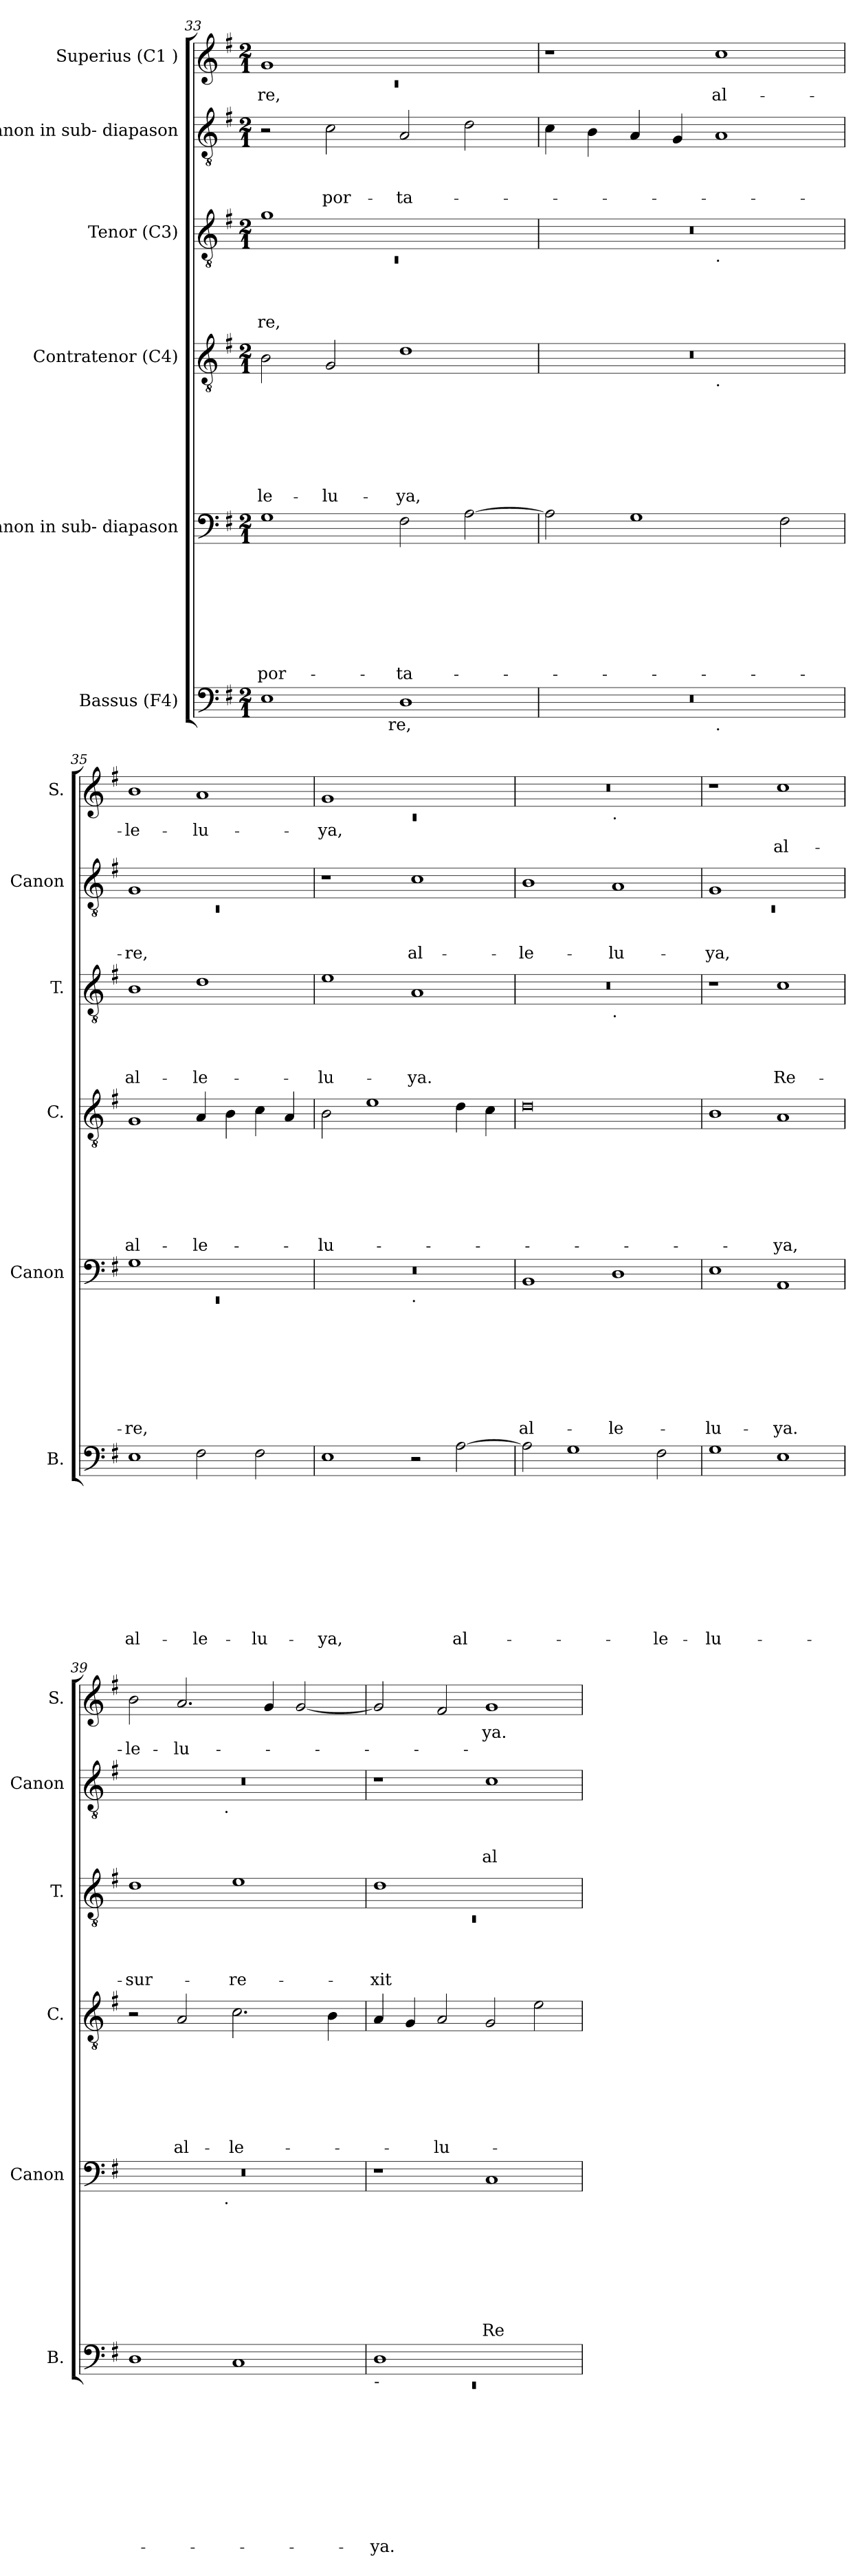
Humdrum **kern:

**kern	**text	**text	**text	**text	**text	**text	**text	**text	**text	**text	**kern	**text	**text	**text	**text	**text	**text	**text	**text	**kern	**text	**text	**text	**text	**text	**text	**text	**kern	**text	**text	**text	**text	**kern	**text	**text	**text	**kern	**text	**text
*part6	*part6	*part6	*part6	*part6	*part6	*part6	*part6	*part6	*part6	*part6	*part5	*part5	*part5	*part5	*part5	*part5	*part5	*part5	*part5	*part4	*part4	*part4	*part4	*part4	*part4	*part4	*part4	*part3	*part3	*part3	*part3	*part3	*part2	*part2	*part2	*part2	*part1	*part1	*part1
*staff6	*staff6	*staff6	*staff6	*staff6	*staff6	*staff6	*staff6	*staff6	*staff6	*staff6	*staff5	*staff5	*staff5	*staff5	*staff5	*staff5	*staff5	*staff5	*staff5	*staff4	*staff4	*staff4	*staff4	*staff4	*staff4	*staff4	*staff4	*staff3	*staff3	*staff3	*staff3	*staff3	*staff2	*staff2	*staff2	*staff2	*staff1	*staff1	*staff1
*I"Bassus (F4)	*	*	*	*	*	*	*	*	*	*	*I"Canon in sub- diapason	*	*	*	*	*	*	*	*	*I"Contratenor (C4)	*	*	*	*	*	*	*	*I"Tenor (C3)	*	*	*	*	*I"Canon in sub- diapason	*	*	*	*I"Superius (C1 )	*	*
*I'B.	*	*	*	*	*	*	*	*	*	*	*I'Canon	*	*	*	*	*	*	*	*	*I'C.	*	*	*	*	*	*	*	*I'T.	*	*	*	*	*I'Canon	*	*	*	*I'S.	*	*
*clefF4	*	*	*	*	*	*	*	*	*	*	*clefF4	*	*	*	*	*	*	*	*	*clefGv2	*	*	*	*	*	*	*	*clefGv2	*	*	*	*	*clefGv2	*	*	*	*clefG2	*	*
*k[f#]	*	*	*	*	*	*	*	*	*	*	*k[f#]	*	*	*	*	*	*	*	*	*k[f#]	*	*	*	*	*	*	*	*k[f#]	*	*	*	*	*k[f#]	*	*	*	*k[f#]	*	*
*G:	*	*	*	*	*	*	*	*	*	*	*G:	*	*	*	*	*	*	*	*	*G:	*	*	*	*	*	*	*	*G:	*	*	*	*	*G:	*	*	*	*G:	*	*
*M2/1	*	*	*	*	*	*	*	*	*	*	*M2/1	*	*	*	*	*	*	*	*	*M2/1	*	*	*	*	*	*	*	*M2/1	*	*	*	*	*M2/1	*	*	*	*M2/1	*	*
=33	=33	=33	=33	=33	=33	=33	=33	=33	=33	=33	=33	=33	=33	=33	=33	=33	=33	=33	=33	=33	=33	=33	=33	=33	=33	=33	=33	=33	=33	=33	=33	=33	=33	=33	=33	=33	=33	=33	=33
*	*	*	*	*	*	*	*	*	*	*	*	*	*	*	*	*	*	*	*	*	*	*	*	*	*	*	*	*^	*	*	*	*	*	*	*	*	*^	*	*
!	!	!	!	!	!	!	!	!	!	!	!	!	!	!	!	!	!	!	!LO:LY:b	!	!	!	!	!	!	!	!LO:LY:b	!	!LO:N:vis=1	!	!	!	!LO:LY:b	!	!	!	!	!	!LO:N:vis=1	!LO:LY:b	!
*^	*	*	*	*	*	*	*	*	*	*	*	*	*	*	*	*	*	*	*	*	*	*	*	*	*	*	*	*	*	*	*	*	*	*	*	*	*	*	*	*	*
1E	2ryy	.	.	.	.	.	.	.	.	.	.	1G	.	.	.	.	.	.	.	por-	2B\	.	.	.	.	.	.	-le-	1g	0rC	.	.	.	-re,	2r	.	.	.	1g	0rc	-re,	.
!	!	!	!	!	!	!	!	!	!	!	!	!	!	!	!	!	!	!	!	!	!	!	!	!	!	!	!	!LO:LY:b	!	!	!	!	!	!	!	!	!	!LO:LY:b	!	!	!	!
.	4...ryy	.	.	.	.	.	.	.	.	.	.	.	.	.	.	.	.	.	.	.	2G/	.	.	.	.	.	.	-lu-	.	.	.	.	.	.	2c\	.	.	por-	.	.	.	.
!	!LO:TX:b:t=re,	!	!	!	!	!	!	!	!	!	!	!	!	!	!	!	!	!	!	!	!	!	!	!	!	!	!	!	!	!	!	!	!	!	!	!	!	!	!	!	!	!
.	1ryy	.	.	.	.	.	.	.	.	.	.	.	.	.	.	.	.	.	.	.	.	.	.	.	.	.	.	.	.	.	.	.	.	.	.	.	.	.	.	.	.	.
!	!	!	!	!	!	!	!	!	!	!	!	!	!	!	!	!	!	!	!	!LO:LY:b	!	!	!	!	!	!	!	!LO:LY:b	!	!	!	!	!	!	!	!	!	!LO:LY:b	!	!	!	!
1D	.	.	.	.	.	.	.	.	.	.	.	2F#\	.	.	.	.	.	.	.	-ta-	1d	.	.	.	.	.	.	-ya,	1ryy	.	.	.	.	.	2A/	.	.	-ta-	1ryy	.	.	.
.	.	.	.	.	.	.	.	.	.	.	.	[>2A\	.	.	.	.	.	.	.	.	.	.	.	.	.	.	.	.	.	.	.	.	.	.	2d\	.	.	.	.	.	.	.
.	32ryy	.	.	.	.	.	.	.	.	.	.	.	.	.	.	.	.	.	.	.	.	.	.	.	.	.	.	.	.	.	.	.	.	.	.	.	.	.	.	.	.	.
*	*	*	*	*	*	*	*	*	*	*	*	*	*	*	*	*	*	*	*	*	*	*	*	*	*	*	*	*	*	*	*	*	*	*	*	*	*	*	*v	*v	*	*
=34	=34	=34	=34	=34	=34	=34	=34	=34	=34	=34	=34	=34	=34	=34	=34	=34	=34	=34	=34	=34	=34	=34	=34	=34	=34	=34	=34	=34	=34	=34	=34	=34	=34	=34	=34	=34	=34	=34	=34	=34	=34
*	*	*	*	*	*	*	*	*	*	*	*	*	*	*	*	*	*	*	*	*	*^	*	*	*	*	*	*	*	*	*	*	*	*	*	*	*	*	*	*	*	*
0r	1ryy	.	.	.	.	.	.	.	.	.	.	2A\]	.	.	.	.	.	.	.	.	0r	1ryy	.	.	.	.	.	.	.	0r	1ryy	.	.	.	.	4c\	.	.	.	1r	.	.
.	.	.	.	.	.	.	.	.	.	.	.	.	.	.	.	.	.	.	.	.	.	.	.	.	.	.	.	.	.	.	.	.	.	.	.	4B\	.	.	.	.	.	.
.	.	.	.	.	.	.	.	.	.	.	.	1G	.	.	.	.	.	.	.	.	.	.	.	.	.	.	.	.	.	.	.	.	.	.	.	4A/	.	.	.	.	.	.
.	.	.	.	.	.	.	.	.	.	.	.	.	.	.	.	.	.	.	.	.	.	.	.	.	.	.	.	.	.	.	.	.	.	.	.	4G/	.	.	.	.	.	.
!	!	!	!	!	!	!	!	!	!	!	!	!	!	!	!	!	!	!	!	!	!	!	!	!	!	!	!	!	!	!	!LO:TX:b:t=.	!	!	!	!	!	!	!	!	!	!	!
!	!	!	!	!	!	!	!	!	!	!	!	!	!	!	!	!	!	!	!	!	!	!LO:TX:b:t=.	!	!	!	!	!	!	!	!	!	!	!	!	!	!	!	!	!	!	!	!
!	!LO:TX:b:t=.	!	!	!	!	!	!	!	!	!	!	!	!	!	!	!	!	!	!	!	!	!	!	!	!	!	!	!	!	!	!	!	!	!	!	!	!	!	!	!	!	!
!	!	!	!	!	!	!	!	!	!	!	!	!	!	!	!	!	!	!	!	!	!	!	!	!	!	!	!	!	!	!	!	!	!	!	!	!	!	!	!	!	!LO:LY:b	!
.	1ryy	.	.	.	.	.	.	.	.	.	.	.	.	.	.	.	.	.	.	.	.	1ryy	.	.	.	.	.	.	.	.	1ryy	.	.	.	.	1A	.	.	.	1cc	al-	.
.	.	.	.	.	.	.	.	.	.	.	.	2F#\	.	.	.	.	.	.	.	.	.	.	.	.	.	.	.	.	.	.	.	.	.	.	.	.	.	.	.	.	.	.
!!LO:LB:g=z
=35	=35	=35	=35	=35	=35	=35	=35	=35	=35	=35	=35	=35	=35	=35	=35	=35	=35	=35	=35	=35	=35	=35	=35	=35	=35	=35	=35	=35	=35	=35	=35	=35	=35	=35	=35	=35	=35	=35	=35	=35	=35	=35
*	*	*	*	*	*	*	*	*	*	*	*	*^	*	*	*	*	*	*	*	*	*	*	*	*	*	*	*	*	*	*	*	*	*	*	*	*^	*	*	*	*	*	*
!	!	!	!	!	!	!	!	!	!	!	!	!	!	!	!	!	!	!	!	!	!	!	!	!	!	!	!	!	!	!	!LO:TX:a:t=-	!	!	!	!	!	!	!	!	!	!	!	!	!
!	!	!	!	!	!	!	!	!	!	!	!LO:LY:b	!	!LO:N:vis=1	!	!	!	!	!	!	!	!LO:LY:b	!	!	!	!	!	!	!	!	!LO:LY:b	!	!	!	!	!	!LO:LY:b	!	!LO:N:vis=1	!	!	!LO:LY:b	!	!LO:LY:b	!
*	*	*	*	*	*	*	*	*	*	*	*	*	*	*	*	*	*	*	*	*	*	*v	*v	*	*	*	*	*	*	*	*	*	*	*	*	*	*	*	*	*	*	*	*	*
*v	*v	*	*	*	*	*	*	*	*	*	*	*	*	*	*	*	*	*	*	*	*	*	*	*	*	*	*	*	*	*v	*v	*	*	*	*	*	*	*	*	*	*	*	*
1E	.	.	.	.	.	.	.	.	.	-al-	1G	0rEE	.	.	.	.	.	.	.	-re,	1G	.	.	.	.	.	.	al-	1B	.	.	.	al-	1G	0rC	.	.	-re,	1b	-le-	.
!	!	!	!	!	!	!	!	!	!	!LO:LY:b	!	!	!	!	!	!	!	!	!	!	!	!	!	!	!	!	!	!LO:LY:b	!	!	!	!	!LO:LY:b	!	!	!	!	!	!	!LO:LY:b	!
2F#\	.	.	.	.	.	.	.	.	.	-le-	1ryy	.	.	.	.	.	.	.	.	.	4A/	.	.	.	.	.	.	-le-	1d	.	.	.	-le-	1ryy	.	.	.	.	1a	-lu-	.
.	.	.	.	.	.	.	.	.	.	.	.	.	.	.	.	.	.	.	.	.	4B\	.	.	.	.	.	.	.	.	.	.	.	.	.	.	.	.	.	.	.	.
!	!	!	!	!	!	!	!	!	!	!LO:LY:b	!	!	!	!	!	!	!	!	!	!	!	!	!	!	!	!	!	!	!	!	!	!	!	!	!	!	!	!	!	!	!
2F#\	.	.	.	.	.	.	.	.	.	-lu-	.	.	.	.	.	.	.	.	.	.	4c\	.	.	.	.	.	.	.	.	.	.	.	.	.	.	.	.	.	.	.	.
.	.	.	.	.	.	.	.	.	.	.	.	.	.	.	.	.	.	.	.	.	4A/	.	.	.	.	.	.	.	.	.	.	.	.	.	.	.	.	.	.	.	.
*	*	*	*	*	*	*	*	*	*	*	*	*	*	*	*	*	*	*	*	*	*	*	*	*	*	*	*	*	*	*	*	*	*	*v	*v	*	*	*	*	*	*
=36	=36	=36	=36	=36	=36	=36	=36	=36	=36	=36	=36	=36	=36	=36	=36	=36	=36	=36	=36	=36	=36	=36	=36	=36	=36	=36	=36	=36	=36	=36	=36	=36	=36	=36	=36	=36	=36	=36	=36	=36
*	*	*	*	*	*	*	*	*	*	*	*	*	*	*	*	*	*	*	*	*	*	*	*	*	*	*	*	*	*	*	*	*	*	*	*	*	*	*^	*	*
!	!	!	!	!	!	!	!	!	!	!LO:LY:b	!	!	!	!	!	!	!	!	!	!	!	!	!	!	!	!	!	!LO:LY:b	!	!	!	!	!LO:LY:b	!	!	!	!	!	!LO:N:vis=1	!LO:LY:b	!
1E	.	.	.	.	.	.	.	.	.	-ya,	0r	1ryy	.	.	.	.	.	.	.	.	2B\	.	.	.	.	.	.	-lu-	1e	.	.	.	-lu-	1r	.	.	.	1g	0rc	-ya,	.
.	.	.	.	.	.	.	.	.	.	.	.	.	.	.	.	.	.	.	.	.	1e	.	.	.	.	.	.	.	.	.	.	.	.	.	.	.	.	.	.	.	.
!	!	!	!	!	!	!	!	!	!	!	!	!LO:TX:b:t=.	!	!	!	!	!	!	!	!	!	!	!	!	!	!	!	!	!	!	!	!	!	!	!	!	!	!	!	!	!
!	!	!	!	!	!	!	!	!	!	!	!	!	!	!	!	!	!	!	!	!	!	!	!	!	!	!	!	!	!	!	!	!	!LO:LY:b	!	!	!	!LO:LY:b	!	!	!	!
2r	.	.	.	.	.	.	.	.	.	.	.	1ryy	.	.	.	.	.	.	.	.	.	.	.	.	.	.	.	.	1A	.	.	.	-ya.	1c	.	.	al-	1ryy	.	.	.
!	!	!	!	!	!	!	!	!	!	!LO:LY:b	!	!	!	!	!	!	!	!	!	!	!	!	!	!	!	!	!	!	!	!	!	!	!	!	!	!	!	!	!	!	!
[>2A\	.	.	.	.	.	.	.	.	.	al-	.	.	.	.	.	.	.	.	.	.	4d\	.	.	.	.	.	.	.	.	.	.	.	.	.	.	.	.	.	.	.	.
.	.	.	.	.	.	.	.	.	.	.	.	.	.	.	.	.	.	.	.	.	4c\	.	.	.	.	.	.	.	.	.	.	.	.	.	.	.	.	.	.	.	.
=37	=37	=37	=37	=37	=37	=37	=37	=37	=37	=37	=37	=37	=37	=37	=37	=37	=37	=37	=37	=37	=37	=37	=37	=37	=37	=37	=37	=37	=37	=37	=37	=37	=37	=37	=37	=37	=37	=37	=37	=37	=37
!	!	!	!	!	!	!	!	!	!	!	!	!	!	!	!	!	!	!	!	!LO:LY:b	!	!	!	!	!	!	!	!	!	!	!	!	!	!	!	!	!LO:LY:b	!	!	!	!
*	*	*	*	*	*	*	*	*	*	*	*v	*v	*	*	*	*	*	*	*	*	*	*	*	*	*	*	*	*	*^	*	*	*	*	*	*	*	*	*	*	*	*
2A\]	.	.	.	.	.	.	.	.	.	.	1BB	.	.	.	.	.	.	.	al-	0d	.	.	.	.	.	.	.	0r	1ryy	.	.	.	.	1B	.	.	-le-	0r	1ryy	.	.
1G	.	.	.	.	.	.	.	.	.	.	.	.	.	.	.	.	.	.	.	.	.	.	.	.	.	.	.	.	.	.	.	.	.	.	.	.	.	.	.	.	.
!	!	!	!	!	!	!	!	!	!	!	!	!	!	!	!	!	!	!	!	!	!	!	!	!	!	!	!	!	!	!	!	!	!	!	!	!	!	!	!LO:TX:b:t=.	!	!
!	!	!	!	!	!	!	!	!	!	!	!	!	!	!	!	!	!	!	!	!	!	!	!	!	!	!	!	!	!LO:TX:b:t=.	!	!	!	!	!	!	!	!	!	!	!	!
!	!	!	!	!	!	!	!	!	!	!	!	!	!	!	!	!	!	!	!LO:LY:b	!	!	!	!	!	!	!	!	!	!	!	!	!	!	!	!	!	!LO:LY:b	!	!	!	!
.	.	.	.	.	.	.	.	.	.	.	1D	.	.	.	.	.	.	.	-le-	.	.	.	.	.	.	.	.	.	1ryy	.	.	.	.	1A	.	.	-lu-	.	1ryy	.	.
!	!	!	!	!	!	!	!	!	!	!LO:LY:b	!	!	!	!	!	!	!	!	!	!	!	!	!	!	!	!	!	!	!	!	!	!	!	!	!	!	!	!	!	!	!
2F#\	.	.	.	.	.	.	.	.	.	-le-	.	.	.	.	.	.	.	.	.	.	.	.	.	.	.	.	.	.	.	.	.	.	.	.	.	.	.	.	.	.	.
=38	=38	=38	=38	=38	=38	=38	=38	=38	=38	=38	=38	=38	=38	=38	=38	=38	=38	=38	=38	=38	=38	=38	=38	=38	=38	=38	=38	=38	=38	=38	=38	=38	=38	=38	=38	=38	=38	=38	=38	=38	=38
*	*	*	*	*	*	*	*	*	*	*	*	*	*	*	*	*	*	*	*	*	*	*	*	*	*	*	*	*	*	*	*	*	*	*^	*	*	*	*	*	*	*
!	!	!	!	!	!	!	!	!	!	!LO:LY:b	!	!	!	!	!	!	!	!	!LO:LY:b	!	!	!	!	!	!	!	!	!	!	!	!	!	!	!	!LO:N:vis=1	!	!	!LO:LY:b	!	!	!	!
*	*	*	*	*	*	*	*	*	*	*	*	*	*	*	*	*	*	*	*	*	*	*	*	*	*	*	*	*v	*v	*	*	*	*	*	*	*	*	*	*v	*v	*	*
1G	.	.	.	.	.	.	.	.	.	-lu-	1E	.	.	.	.	.	.	.	-lu-	1B	.	.	.	.	.	.	.	1r	.	.	.	.	1G	0rC	.	.	-ya,	1r	.	.
!	!	!	!	!	!	!	!	!	!	!	!	!	!	!	!	!	!	!	!LO:LY:b	!	!	!	!	!	!	!	!LO:LY:b	!	!	!	!	!LO:LY:b	!	!	!	!	!	!	!	!LO:LY:b
1E	.	.	.	.	.	.	.	.	.	.	1AA	.	.	.	.	.	.	.	-ya.	1A	.	.	.	.	.	.	-ya,	1c	.	.	.	Re-	1ryy	.	.	.	.	1cc	.	al-
=39	=39	=39	=39	=39	=39	=39	=39	=39	=39	=39	=39	=39	=39	=39	=39	=39	=39	=39	=39	=39	=39	=39	=39	=39	=39	=39	=39	=39	=39	=39	=39	=39	=39	=39	=39	=39	=39	=39	=39	=39
!	!	!	!	!	!	!	!	!	!	!	!	!	!	!	!	!	!	!	!	!	!	!	!	!	!	!	!	!	!	!	!	!LO:LY:b	!	!	!	!	!	!	!	!LO:LY:b
*	*	*	*	*	*	*	*	*	*	*	*^	*	*	*	*	*	*	*	*	*	*	*	*	*	*	*	*	*	*	*	*	*	*	*	*	*	*	*	*	*
1D	.	.	.	.	.	.	.	.	.	.	0r	2ryy	.	.	.	.	.	.	.	.	2r	.	.	.	.	.	.	.	1d	.	.	.	-sur-	0r	2ryy	.	.	.	2b\	.	-le-
!	!	!	!	!	!	!	!	!	!	!	!	!	!	!	!	!	!	!	!	!	!	!	!	!	!	!	!	!LO:LY:b	!	!	!	!	!	!	!	!	!	!	!	!	!LO:LY:b
.	.	.	.	.	.	.	.	.	.	.	.	4...ryy	.	.	.	.	.	.	.	.	2A/	.	.	.	.	.	.	al-	.	.	.	.	.	.	4...ryy	.	.	.	2.a/	.	-lu-
!	!	!	!	!	!	!	!	!	!	!	!	!	!	!	!	!	!	!	!	!	!	!	!	!	!	!	!	!	!	!	!	!	!	!	!LO:TX:b:t=.	!	!	!	!	!	!
!	!	!	!	!	!	!	!	!	!	!	!	!LO:TX:b:t=.	!	!	!	!	!	!	!	!	!	!	!	!	!	!	!	!	!	!	!	!	!	!	!	!	!	!	!	!	!
.	.	.	.	.	.	.	.	.	.	.	.	1ryy	.	.	.	.	.	.	.	.	.	.	.	.	.	.	.	.	.	.	.	.	.	.	1ryy	.	.	.	.	.	.
!	!	!	!	!	!	!	!	!	!	!	!	!	!	!	!	!	!	!	!	!	!	!	!	!	!	!	!	!LO:LY:b	!	!	!	!	!LO:LY:b	!	!	!	!	!	!	!	!
1C	.	.	.	.	.	.	.	.	.	.	.	.	.	.	.	.	.	.	.	.	2.c\	.	.	.	.	.	.	-le-	1e	.	.	.	-re-	.	.	.	.	.	.	.	.
.	.	.	.	.	.	.	.	.	.	.	.	.	.	.	.	.	.	.	.	.	.	.	.	.	.	.	.	.	.	.	.	.	.	.	.	.	.	.	4g/	.	.
.	.	.	.	.	.	.	.	.	.	.	.	.	.	.	.	.	.	.	.	.	.	.	.	.	.	.	.	.	.	.	.	.	.	.	.	.	.	.	[>2g/	.	.
.	.	.	.	.	.	.	.	.	.	.	.	.	.	.	.	.	.	.	.	.	4B\	.	.	.	.	.	.	.	.	.	.	.	.	.	.	.	.	.	.	.	.
.	.	.	.	.	.	.	.	.	.	.	.	32ryy	.	.	.	.	.	.	.	.	.	.	.	.	.	.	.	.	.	.	.	.	.	.	32ryy	.	.	.	.	.	.
!!LO:PB:g=z
=40	=40	=40	=40	=40	=40	=40	=40	=40	=40	=40	=40	=40	=40	=40	=40	=40	=40	=40	=40	=40	=40	=40	=40	=40	=40	=40	=40	=40	=40	=40	=40	=40	=40	=40	=40	=40	=40	=40	=40	=40	=40
*^	*	*	*	*	*	*	*	*	*	*	*	*	*	*	*	*	*	*	*	*	*	*	*	*	*	*	*	*	*^	*	*	*	*	*	*	*	*	*	*	*	*
!LO:TX:b:t=-	!	!	!	!	!	!	!	!	!	!	!	!	!	!	!	!	!	!	!	!	!	!	!	!	!	!	!	!	!	!	!	!	!	!	!	!	!	!	!	!	!	!	!
!	!LO:N:vis=1	!	!	!	!	!	!	!	!	!	!LO:LY:b	!	!	!	!	!	!	!	!	!	!	!	!	!	!	!	!	!	!	!	!LO:N:vis=1	!	!	!	!LO:LY:b	!	!	!	!	!	!	!	!
*	*	*	*	*	*	*	*	*	*	*	*	*v	*v	*	*	*	*	*	*	*	*	*	*	*	*	*	*	*	*	*	*	*	*	*	*	*v	*v	*	*	*	*	*	*
1D	0rEE	.	.	.	.	.	.	.	.	.	-ya.	1r	.	.	.	.	.	.	.	.	4A/	.	.	.	.	.	.	.	1d	0rC	.	.	.	-xit	1r	.	.	.	2g/]	.	.
.	.	.	.	.	.	.	.	.	.	.	.	.	.	.	.	.	.	.	.	.	4G/	.	.	.	.	.	.	.	.	.	.	.	.	.	.	.	.	.	.	.	.
!	!	!	!	!	!	!	!	!	!	!	!	!	!	!	!	!	!	!	!	!	!	!	!	!	!	!	!	!LO:LY:b	!	!	!	!	!	!	!	!	!	!	!	!	!
.	.	.	.	.	.	.	.	.	.	.	.	.	.	.	.	.	.	.	.	.	2A/	.	.	.	.	.	.	-lu-	.	.	.	.	.	.	.	.	.	.	2f#/	.	.
!	!	!	!	!	!	!	!	!	!	!	!	!	!	!	!	!	!	!	!	!LO:LY:b	!	!	!	!	!	!	!	!	!	!	!	!	!	!	!	!	!	!LO:LY:b	!	!LO:LY:b	!
1ryy	.	.	.	.	.	.	.	.	.	.	.	1C	.	.	.	.	.	.	.	Re-	2G/	.	.	.	.	.	.	.	1ryy	.	.	.	.	.	1c	.	.	al-	1g	ya.	.
.	.	.	.	.	.	.	.	.	.	.	.	.	.	.	.	.	.	.	.	.	2e\	.	.	.	.	.	.	.	.	.	.	.	.	.	.	.	.	.	.	.	.
*v	*v	*	*	*	*	*	*	*	*	*	*	*	*	*	*	*	*	*	*	*	*	*	*	*	*	*	*	*	*v	*v	*	*	*	*	*	*	*	*	*	*	*
=	=	=	=	=	=	=	=	=	=	=	=	=	=	=	=	=	=	=	=	=	=	=	=	=	=	=	=	=	=	=	=	=	=	=	=	=	=	=	=
*-	*-	*-	*-	*-	*-	*-	*-	*-	*-	*-	*-	*-	*-	*-	*-	*-	*-	*-	*-	*-	*-	*-	*-	*-	*-	*-	*-	*-	*-	*-	*-	*-	*-	*-	*-	*-	*-	*-	*-
